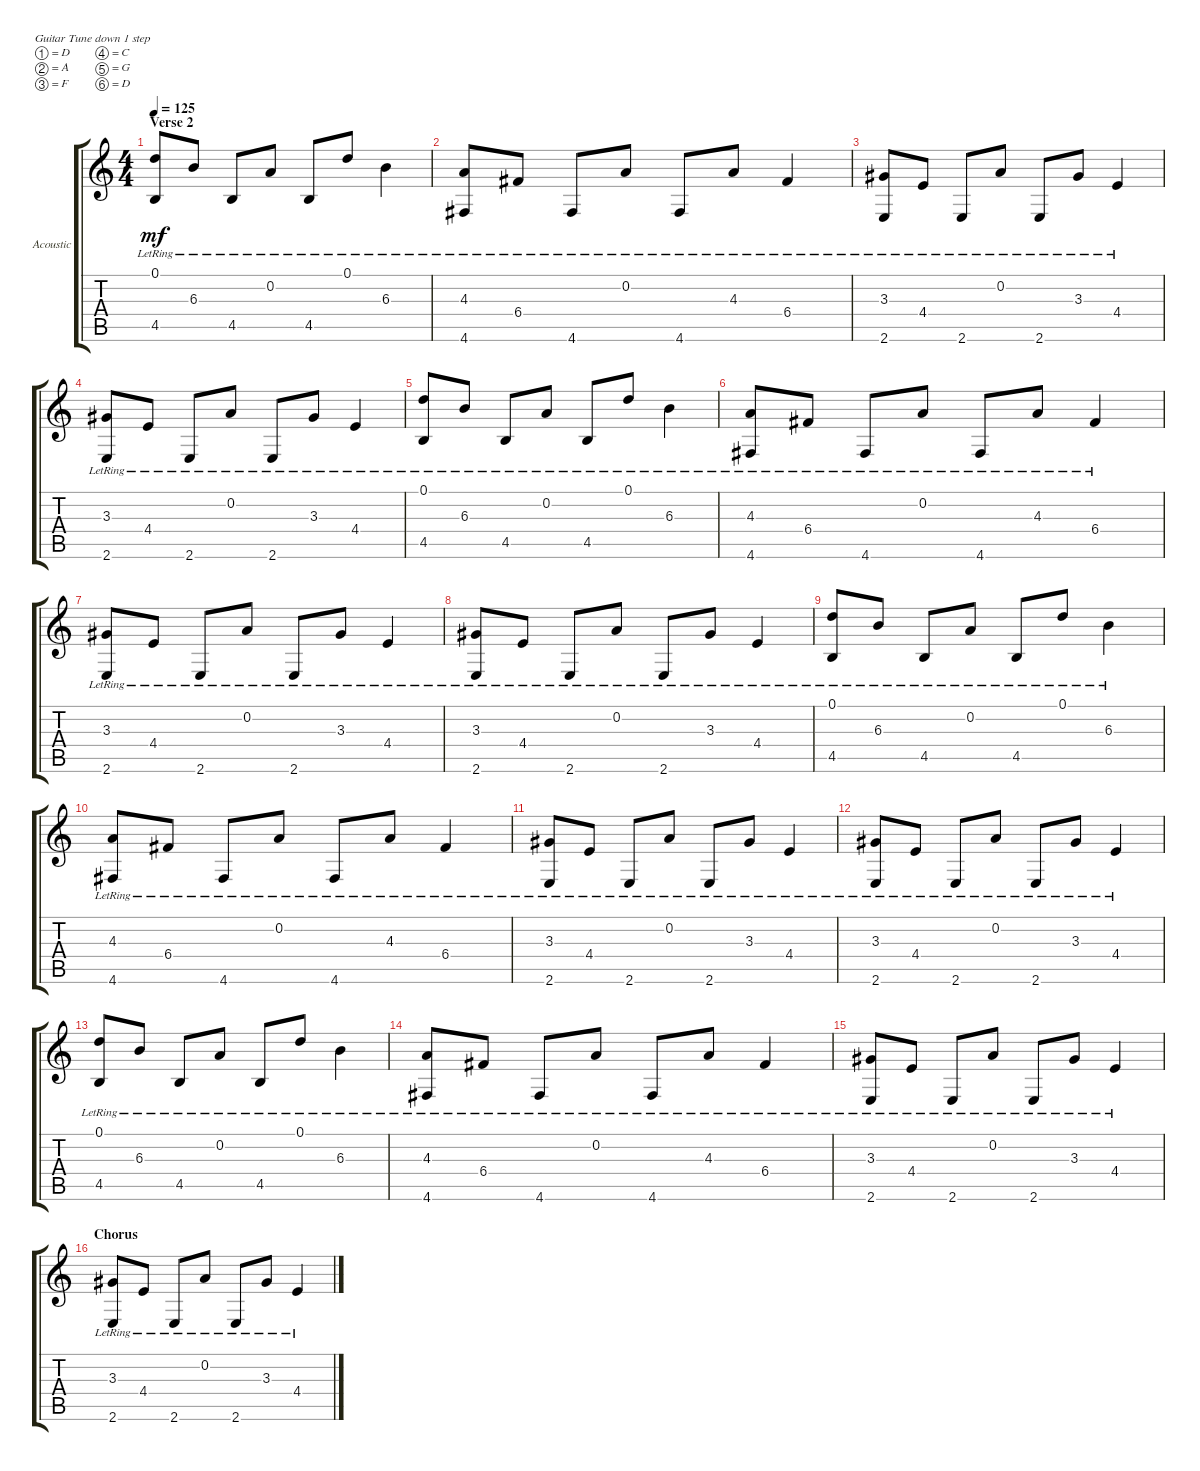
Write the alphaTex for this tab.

\defaultSystemsLayout 4
\bracketExtendMode groupsimilarinstruments
\firstSystemTrackNameOrientation horizontal
\otherSystemsTrackNameOrientation horizontal
\track ("Acoustic Guitar 2" "Acoustic") {instrument acousticguitarsteel}
\staff {score tabs}
\tuning (D4 A3 F3 C3 G2 D2)
\ts (4 4)
\section ("" "Verse 2")
\tempo 125
\clef g2
\ks c
(4.5{lr} 0.1{lr}).8{dy mf} 6.3{lr}.8 4.5{lr}.8 0.2{lr}.8 4.5{lr}.8 0.1{lr}.8 6.3{lr}.4 |
(4.6{lr} 4.3{lr}).8 6.4{lr}.8 4.6{lr}.8 0.2{lr}.8 4.6{lr}.8 4.3{lr}.8 6.4{lr}.4 |
(2.6{lr} 3.3{lr}).8 4.4{lr}.8 2.6{lr}.8 0.2{lr}.8 2.6{lr}.8 3.3{lr}.8 4.4{lr}.4 |
(2.6{lr} 3.3{lr}).8 4.4{lr}.8 2.6{lr}.8 0.2{lr}.8 2.6{lr}.8 3.3{lr}.8 4.4{lr}.4 |
(4.5{lr} 0.1{lr}).8 6.3{lr}.8 4.5{lr}.8 0.2{lr}.8 4.5{lr}.8 0.1{lr}.8 6.3{lr}.4 |
(4.6{lr} 4.3{lr}).8 6.4{lr}.8 4.6{lr}.8 0.2{lr}.8 4.6{lr}.8 4.3{lr}.8 6.4{lr}.4 |
(2.6{lr} 3.3{lr}).8 4.4{lr}.8 2.6{lr}.8 0.2{lr}.8 2.6{lr}.8 3.3{lr}.8 4.4{lr}.4 |
(2.6{lr} 3.3{lr}).8 4.4{lr}.8 2.6{lr}.8 0.2{lr}.8 2.6{lr}.8 3.3{lr}.8 4.4{lr}.4 |
(4.5{lr} 0.1{lr}).8 6.3{lr}.8 4.5{lr}.8 0.2{lr}.8 4.5{lr}.8 0.1{lr}.8 6.3{lr}.4 |
(4.6{lr} 4.3{lr}).8 6.4{lr}.8 4.6{lr}.8 0.2{lr}.8 4.6{lr}.8 4.3{lr}.8 6.4{lr}.4 |
(2.6{lr} 3.3{lr}).8 4.4{lr}.8 2.6{lr}.8 0.2{lr}.8 2.6{lr}.8 3.3{lr}.8 4.4{lr}.4 |
(2.6{lr} 3.3{lr}).8 4.4{lr}.8 2.6{lr}.8 0.2{lr}.8 2.6{lr}.8 3.3{lr}.8 4.4{lr}.4 |
(4.5{lr} 0.1{lr}).8 6.3{lr}.8 4.5{lr}.8 0.2{lr}.8 4.5{lr}.8 0.1{lr}.8 6.3{lr}.4 |
(4.6{lr} 4.3{lr}).8 6.4{lr}.8 4.6{lr}.8 0.2{lr}.8 4.6{lr}.8 4.3{lr}.8 6.4{lr}.4 |
(2.6{lr} 3.3{lr}).8 4.4{lr}.8 2.6{lr}.8 0.2{lr}.8 2.6{lr}.8 3.3{lr}.8 4.4{lr}.4 |
\section ("" "Chorus")
(2.6{lr} 3.3{lr}).8 4.4{lr}.8 2.6{lr}.8 0.2{lr}.8 2.6{lr}.8 3.3{lr}.8 4.4{lr}.4
